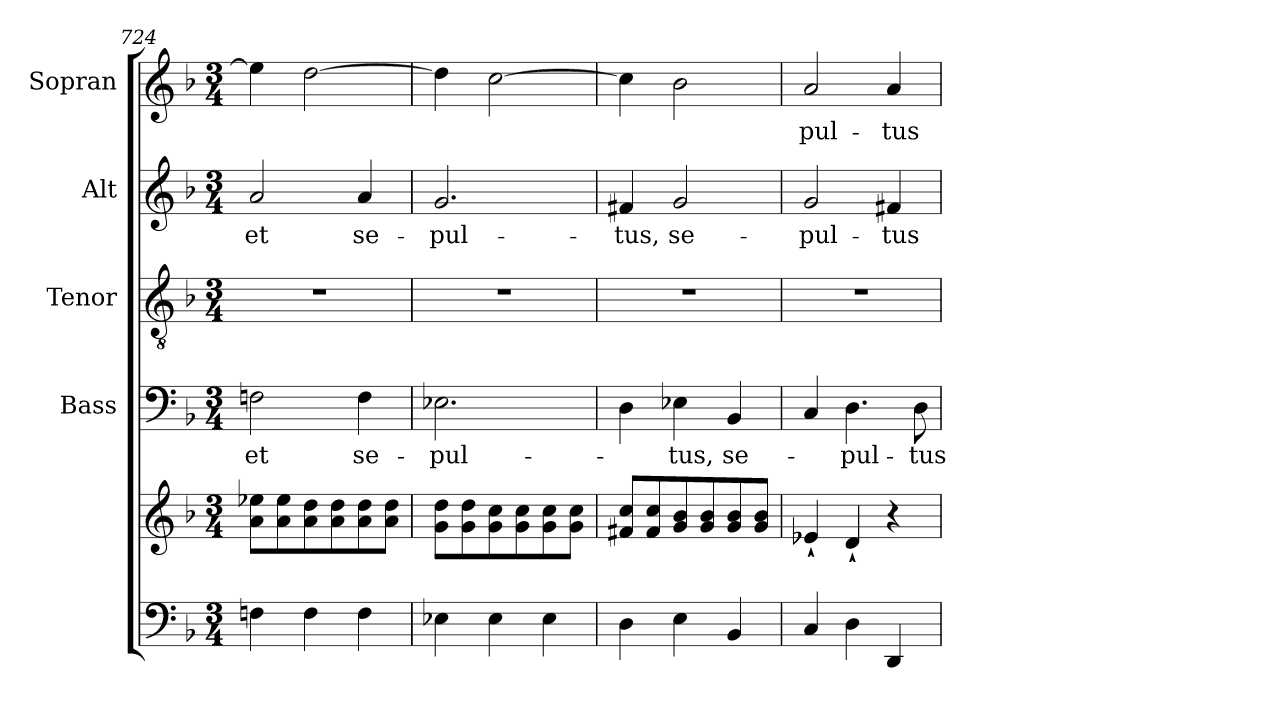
**kern	**kern	**kern	**text	**kern	**kern	**text	**kern	**text
*part5	*part5	*part4	*part4	*part3	*part2	*part2	*part1	*part1
*staff6	*staff5	*staff4	*staff4	*staff3	*staff2	*staff2	*staff1	*staff1
*	*	*I"Bass	*	*I"Tenor	*I"Alt	*	*I"Sopran	*
*	*	*I'B.	*	*I'T.	*I'A.	*	*I'S.	*
*clefF4	*clefG2	*clefF4	*	*clefGv2	*clefG2	*	*clefG2	*
*k[b-]	*k[b-]	*k[b-]	*	*k[b-]	*k[b-]	*	*k[b-]	*
*F:	*F:	*F:	*	*F:	*F:	*	*F:	*
*M3/4	*M3/4	*M3/4	*	*M3/4	*M3/4	*	*M3/4	*
=724	=724	=724	=724	=724	=724	=724	=724	=724
!	!	!	!LO:LY:b	!	!	!LO:LY:b	!	!
4Fn\	8a\ 8ee-X\L	2Fn\	et	2.r	2a/	et	4ee-\]	.
.	8a\ 8ee-\	.	.	.	.	.	.	.
4F\	8a\ 8dd\	.	.	.	.	.	[2dd\	.
.	8a\ 8dd\	.	.	.	.	.	.	.
!	!	!	!LO:LY:b	!	!	!LO:LY:b	!	!
4F\	8a\ 8dd\	4F\	se-	.	4a/	se-	.	.
.	8a\ 8dd\J	.	.	.	.	.	.	.
=725	=725	=725	=725	=725	=725	=725	=725	=725
!	!	!	!LO:LY:b	!	!	!LO:LY:b	!	!
4E-X\	8g\ 8dd\L	2.E-X\	-pul-	2.r	2.g/	-pul-	4dd\]	.
.	8g\ 8dd\	.	.	.	.	.	.	.
4E-\	8g\ 8cc\	.	.	.	.	.	[2cc\	.
.	8g\ 8cc\	.	.	.	.	.	.	.
4E-\	8g\ 8cc\	.	.	.	.	.	.	.
.	8g\ 8cc\J	.	.	.	.	.	.	.
=726	=726	=726	=726	=726	=726	=726	=726	=726
!	!	!	!	!	!	!LO:LY:b	!	!
4D\	8f#X/ 8cc/L	4D\	.	2.r	4f#X/	-tus,	4cc\]	.
.	8f#/ 8cc/	.	.	.	.	.	.	.
!	!	!	!LO:LY:b	!	!	!LO:LY:b	!	!
4E\	8g/ 8b-/	4E-X\	-tus,	.	2g/	se-	2b-\	.
.	8g/ 8b-/	.	.	.	.	.	.	.
!	!	!	!LO:LY:b	!	!	!	!	!
4BB-/	8g/ 8b-/	4BB-/	se-	.	.	.	.	.
.	8g/ 8b-/J	.	.	.	.	.	.	.
=727	=727	=727	=727	=727	=727	=727	=727	=727
!	!	!	!	!	!	!LO:LY:b	!	!LO:LY:b
4C/	4e-X`</	4C/	.	2.r	2g/	-pul-	2a/	-pul-
!	!	!	!LO:LY:b	!	!	!	!	!
4D\	4d`</	4.D\	-pul-	.	.	.	.	.
!	!	!	!	!	!	!LO:LY:b	!	!LO:LY:b
4DD/	4r	.	.	.	4f#X/	-tus	4a/	-tus
!	!	!	!LO:LY:b	!	!	!	!	!
.	.	8D\	-tus	.	.	.	.	.
=	=	=	=	=	=	=	=	=
*-	*-	*-	*-	*-	*-	*-	*-	*-
